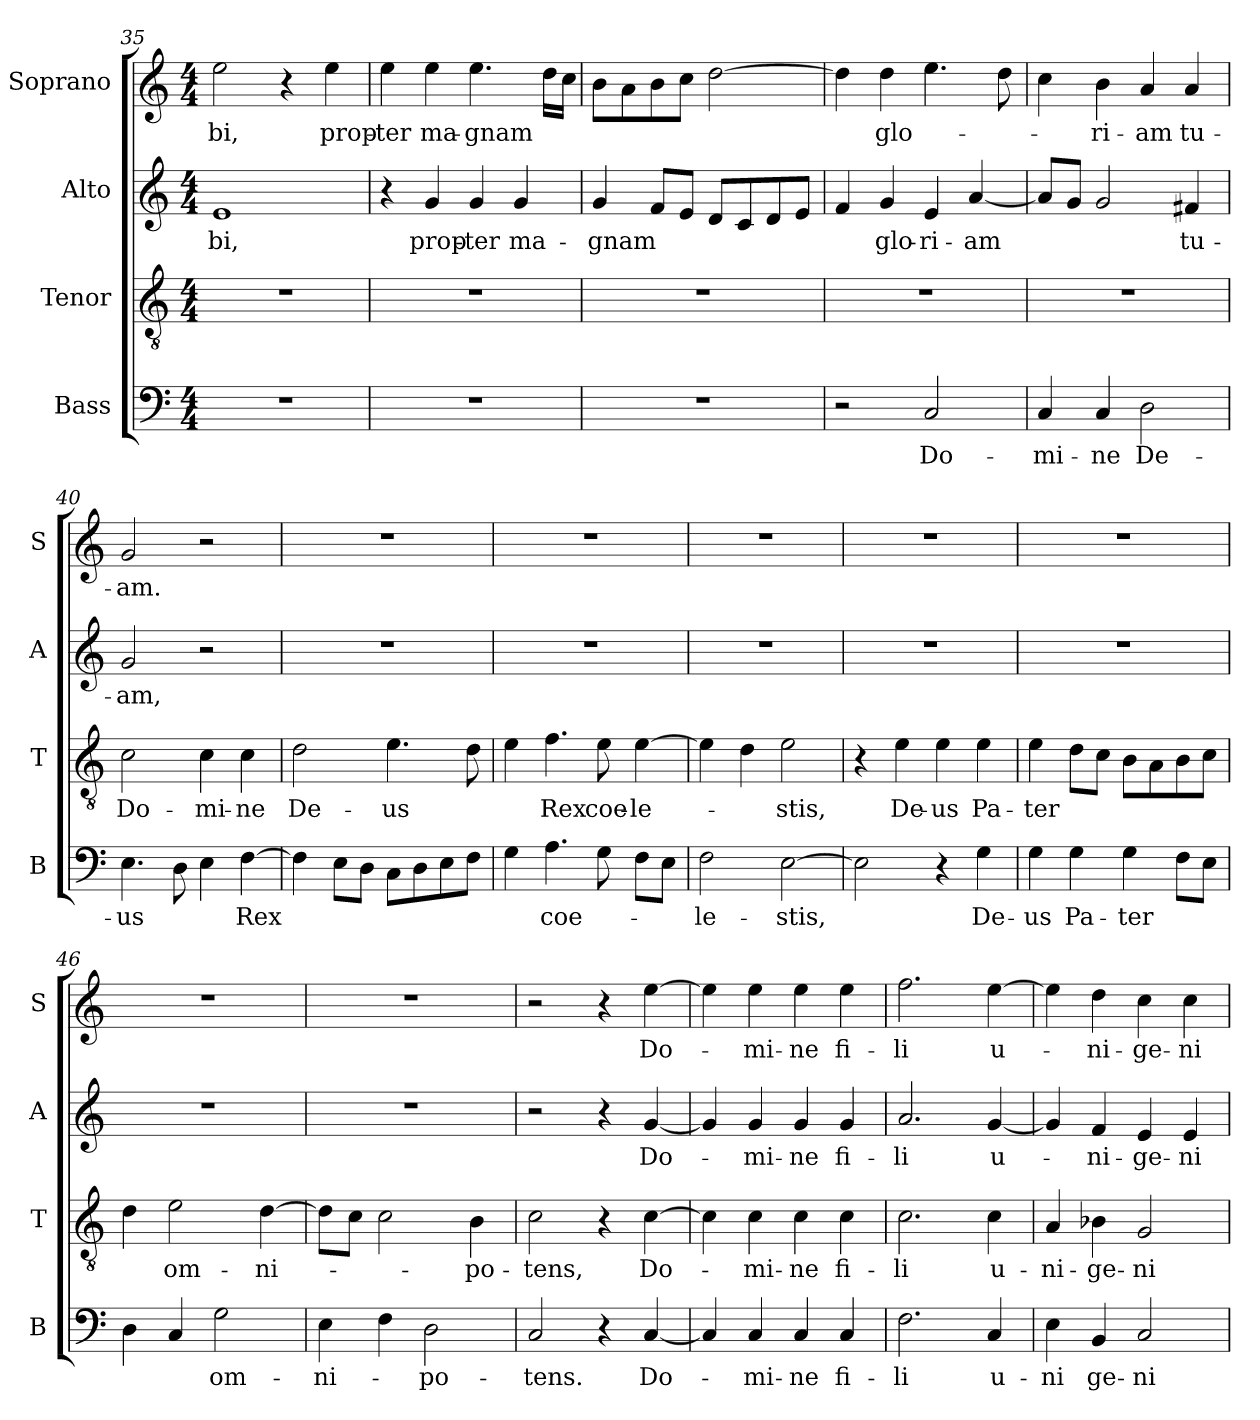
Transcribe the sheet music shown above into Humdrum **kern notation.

**kern	**text	**kern	**text	**kern	**text	**kern	**text
*part4	*part4	*part3	*part3	*part2	*part2	*part1	*part1
*staff4	*staff4	*staff3	*staff3	*staff2	*staff2	*staff1	*staff1
*I"Bass	*	*I"Tenor	*	*I"Alto	*	*I"Soprano	*
*I'B	*	*I'T	*	*I'A	*	*I'S	*
*clefF4	*	*clefGv2	*	*clefG2	*	*clefG2	*
*k[]	*	*k[]	*	*k[]	*	*k[]	*
*C:	*	*C:	*	*C:	*	*C:	*
*M4/4	*	*M4/4	*	*M4/4	*	*M4/4	*
=35	=35	=35	=35	=35	=35	=35	=35
1r	.	1r	.	1e	-bi,	2ee\	-bi,
.	.	.	.	.	.	4r	.
.	.	.	.	.	.	4ee\	prop-
=36	=36	=36	=36	=36	=36	=36	=36
1r	.	1r	.	4r	.	4ee\	-ter
.	.	.	.	4g/	prop-	4ee\	ma-
.	.	.	.	4g/	-ter	4.ee\	-gnam
.	.	.	.	4g/	ma-	.	.
.	.	.	.	.	.	16dd\LL	.
.	.	.	.	.	.	16cc\JJ	.
!!LO:PB:g=z
=37	=37	=37	=37	=37	=37	=37	=37
1r	.	1r	.	4g/	-gnam	8b\L	.
.	.	.	.	.	.	8a\	.
.	.	.	.	8f/L	.	8b\	.
.	.	.	.	8e/J	.	8cc\J	.
.	.	.	.	8d/L	.	[2dd\	.
.	.	.	.	8c/	.	.	.
.	.	.	.	8d/	.	.	.
.	.	.	.	8e/J	.	.	.
=38	=38	=38	=38	=38	=38	=38	=38
2r	.	1r	.	4f/	.	4dd\]	.
.	.	.	.	4g/	glo-	4dd\	glo-
2C/	Do-	.	.	4e/	-ri-	4.ee\	.
.	.	.	.	[4a/	-am	.	.
.	.	.	.	.	.	8dd\	.
=39	=39	=39	=39	=39	=39	=39	=39
4C/	-mi-	1r	.	8a/L]	.	4cc\	.
.	.	.	.	8g/J	.	.	.
4C/	-ne	.	.	2g/	.	4b\	-ri-
2D\	De-	.	.	.	.	4a/	-am
.	.	.	.	4f#X/	tu-	4a/	tu-
=40	=40	=40	=40	=40	=40	=40	=40
4.E\	-us	2c\	Do-	2g/	-am,	2g/	-am.
8D\	.	.	.	.	.	.	.
4E\	.	4c\	-mi-	2r	.	2r	.
[4F\	Rex	4c\	-ne	.	.	.	.
=41	=41	=41	=41	=41	=41	=41	=41
4F\]	.	2d\	De-	1r	.	1r	.
8E\L	.	.	.	.	.	.	.
8D\J	.	.	.	.	.	.	.
8C\L	.	4.e\	-us	.	.	.	.
8D\	.	.	.	.	.	.	.
8E\	.	.	.	.	.	.	.
8F\J	.	8d\	.	.	.	.	.
!!LO:LB:g=z
=42	=42	=42	=42	=42	=42	=42	=42
4G\	.	4e\	.	1r	.	1r	.
4.A\	coe-	4.f\	Rex	.	.	.	.
8G\	.	8e\	coe-	.	.	.	.
8F\L	.	[4e\	-le-	.	.	.	.
8E\J	.	.	.	.	.	.	.
=43	=43	=43	=43	=43	=43	=43	=43
2F\	-le-	4e\]	.	1r	.	1r	.
.	.	4d\	.	.	.	.	.
[2E\	-stis,	2e\	-stis,	.	.	.	.
=44	=44	=44	=44	=44	=44	=44	=44
2E\]	.	4r	.	1r	.	1r	.
.	.	4e\	De-	.	.	.	.
4r	.	4e\	-us	.	.	.	.
4G\	De-	4e\	Pa-	.	.	.	.
=45	=45	=45	=45	=45	=45	=45	=45
4G\	-us	4e\	-ter	1r	.	1r	.
4G\	Pa-	8d\L	.	.	.	.	.
.	.	8c\J	.	.	.	.	.
4G\	-ter	8B\L	.	.	.	.	.
.	.	8A\	.	.	.	.	.
8F\L	.	8B\	.	.	.	.	.
8E\J	.	8c\J	.	.	.	.	.
=46	=46	=46	=46	=46	=46	=46	=46
4D\	.	4d\	.	1r	.	1r	.
4C/	.	2e\	om-	.	.	.	.
2G\	om-	.	.	.	.	.	.
.	.	[4d\	-ni-	.	.	.	.
=47	=47	=47	=47	=47	=47	=47	=47
4E\	-ni-	8d\L]	.	1r	.	1r	.
.	.	8c\J	.	.	.	.	.
4F\	.	2c\	.	.	.	.	.
2D\	-po-	.	.	.	.	.	.
.	.	4B\	-po-	.	.	.	.
!!LO:PB:g=z
=48	=48	=48	=48	=48	=48	=48	=48
2C/	-tens.	2c\	-tens,	2r	.	2r	.
4r	.	4r	.	4r	.	4r	.
[4C/	Do-	[4c\	Do-	[4g/	Do-	[4ee\	Do-
=49	=49	=49	=49	=49	=49	=49	=49
4C/]	.	4c\]	.	4g/]	.	4ee\]	.
4C/	-mi-	4c\	-mi-	4g/	-mi-	4ee\	-mi-
4C/	-ne	4c\	-ne	4g/	-ne	4ee\	-ne
4C/	fi-	4c\	fi-	4g/	fi-	4ee\	fi-
=50	=50	=50	=50	=50	=50	=50	=50
2.F\	-li	2.c\	-li	2.a/	-li	2.ff\	-li
4C/	u-	4c\	u-	[4g/	u-	[4ee\	u-
=51	=51	=51	=51	=51	=51	=51	=51
4E\	-ni	4A/	-ni-	4g/]	.	4ee\]	.
4BB/	ge-	4B-X\	-ge-	4f/	-ni-	4dd\	-ni-
2C/	-ni	2G/	-ni-	4e/	-ge-	4cc\	-ge-
.	.	.	.	4e/	-ni-	4cc\	-ni-
=	=	=	=	=	=	=	=
*-	*-	*-	*-	*-	*-	*-	*-
